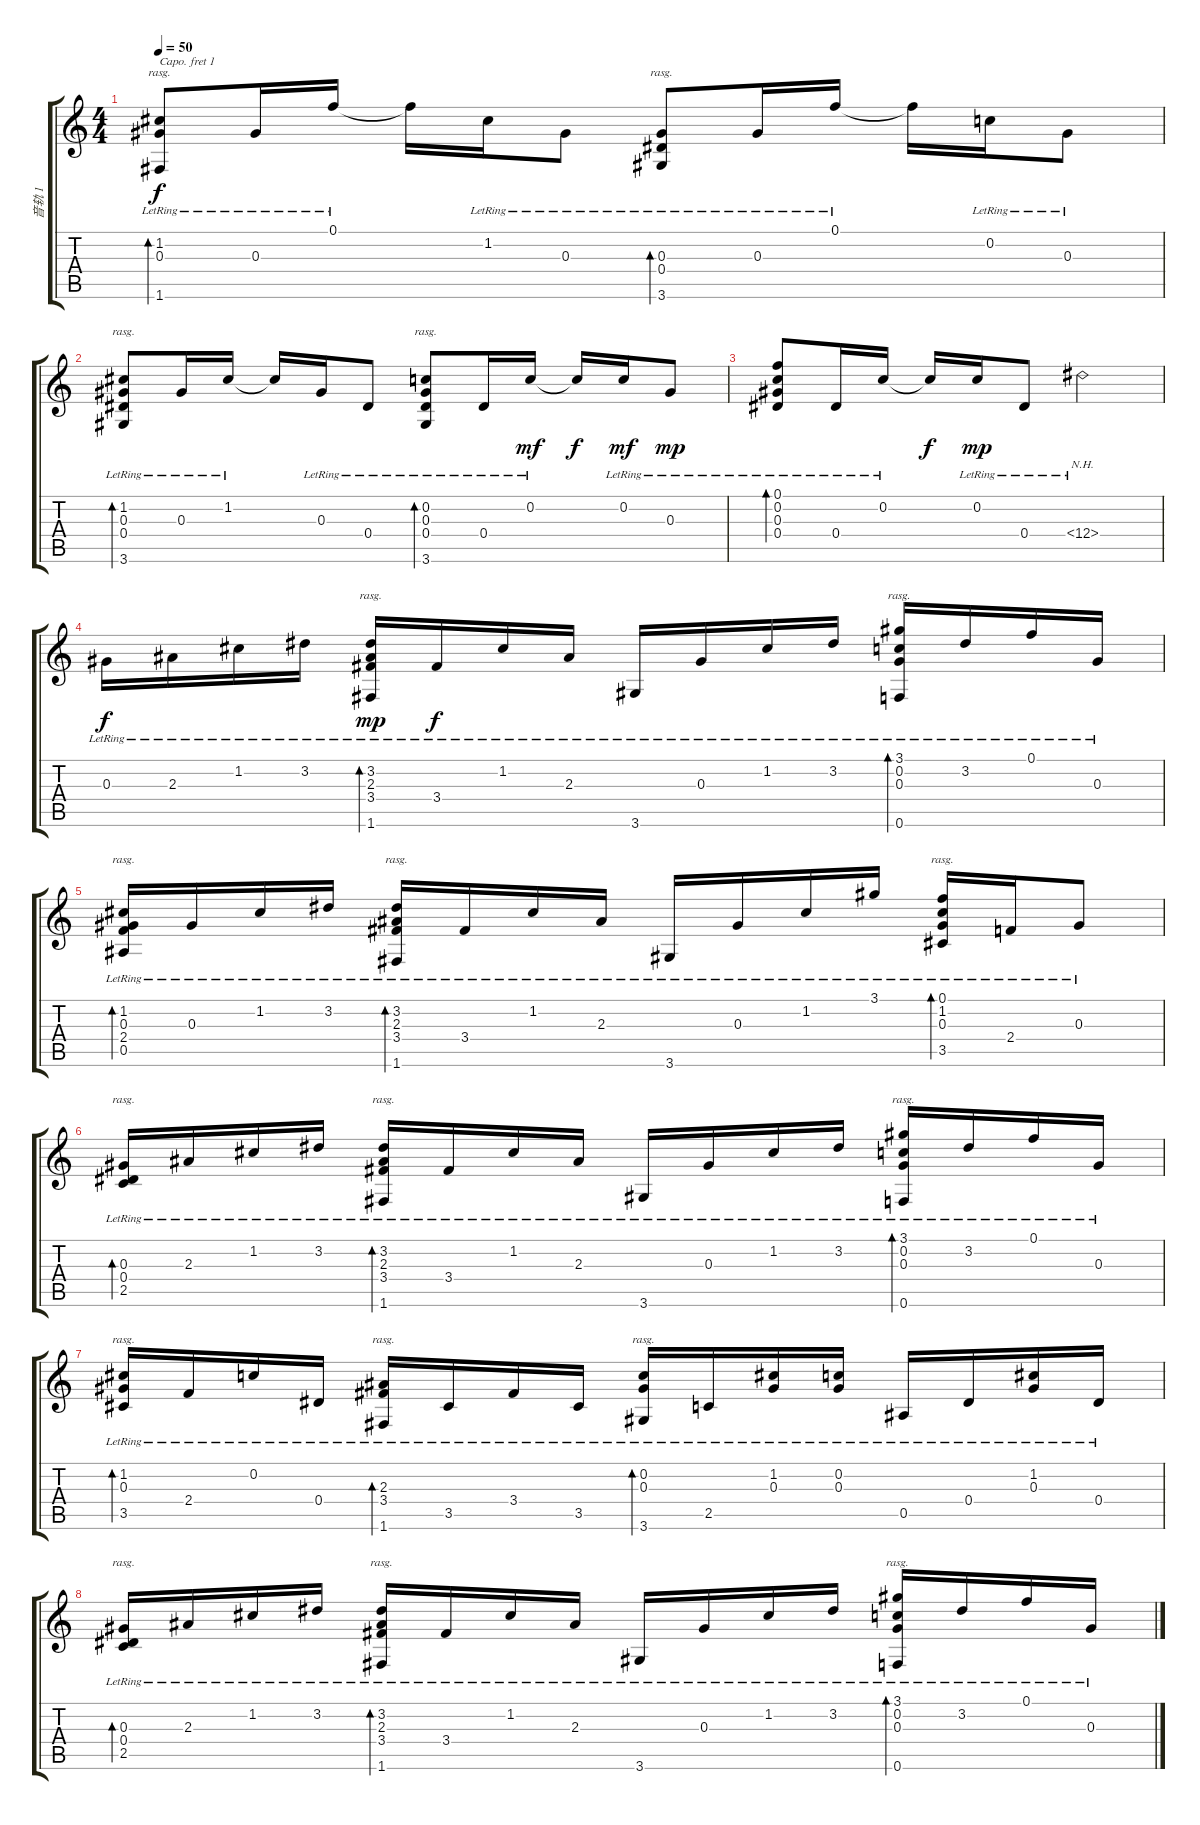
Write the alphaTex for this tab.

\track ("音轨 1" "音轨 1") {instrument acousticguitarnylon}
\staff {score tabs}
\capo 1
\tuning (E4 B3 G3 D3 A2 E2) {hide}
\ts (4 4)
\tempo 50
\clef g2
\ks c
(1.2{lr} 0.3{lr} 1.6{lr}).8{bd 240 rasg ii dy f} 0.3{lr}.16 0.1{lr}.16 0.1{t}.16 1.2{lr}.16 0.3{lr}.8 (0.3{lr} 0.4{lr} 3.6{lr}).8{bd 240 rasg ii} 0.3{lr}.16 0.1{lr}.16 0.1{t}.16 0.2{lr}.16 0.3{lr}.8 |
(1.2{lr} 0.3{lr} 0.4{lr} 3.6{lr}).8{bd 240 rasg ii} 0.3{lr}.16 1.2{lr}.16 1.2{t}.16 0.3{lr}.16 0.4{lr}.8 (0.2{lr} 0.3{lr} 0.4{lr} 3.6{lr}).8{bd 240 rasg ii} 0.4{lr}.16 0.2{lr}.16{dy mf} 0.2{t}.16{dy f} 0.2{lr}.16{dy mf} 0.3{lr}.8{dy mp} |
(0.1{lr} 0.2{lr} 0.3{lr} 0.4{lr}).8{bd 480} 0.4{lr}.16 0.2{lr}.16 0.2{t}.16{dy f} 0.2{lr}.16{dy mp} 0.4{lr}.8 12.4{nh lr}.2 |
0.3{lr}.16{dy f} 2.3{lr}.16 1.2{lr}.16 3.2{lr}.16 (3.2{lr} 2.3{lr} 3.4{lr} 1.6{lr}).16{bd 480 rasg ii dy mp} 3.4{lr}.16{dy f} 1.2{lr}.16 2.3{lr}.16 3.6{lr}.16 0.3{lr}.16 1.2{lr}.16 3.2{lr}.16 (3.1{lr} 0.2{lr} 0.3{lr} 0.6{lr}).16{bd 480 rasg ii} 3.2{lr}.16 0.1{lr}.16 0.3{lr}.16 |
(1.2{lr} 0.3{lr} 2.4{lr} 0.5{lr}).16{bd 480 rasg ii} 0.3{lr}.16 1.2{lr}.16 3.2{lr}.16 (3.2{lr} 2.3{lr} 3.4{lr} 1.6{lr}).16{bd 480 rasg ii} 3.4{lr}.16 1.2{lr}.16 2.3{lr}.16 3.6{lr}.16 0.3{lr}.16 1.2{lr}.16 3.1{lr}.16 (0.1{lr} 1.2{lr} 0.3{lr} 3.5{lr}).16{bd 480 rasg ii} 2.4{lr}.16 0.3{lr}.8 |
(0.3{lr} 0.4{lr} 2.5).16{bd 480 rasg ii} 2.3{lr}.16 1.2{lr}.16 3.2{lr}.16 (3.2{lr} 2.3{lr} 3.4{lr} 1.6{lr}).16{bd 480 rasg ii} 3.4{lr}.16 1.2{lr}.16 2.3{lr}.16 3.6{lr}.16 0.3{lr}.16 1.2{lr}.16 3.2{lr}.16 (3.1{lr} 0.2{lr} 0.3{lr} 0.6{lr}).16{bd 480 rasg ii} 3.2{lr}.16 0.1{lr}.16 0.3{lr}.16 |
(1.2{lr} 0.3{lr} 3.5{lr}).16{bd 480 rasg ii} 2.4{lr}.16 0.2{lr}.16 0.4{lr}.16 (2.3{lr} 3.4{lr} 1.6{lr}).16{bd 480 rasg ii} 3.5{lr}.16 3.4{lr}.16 3.5{lr}.16 (0.2{lr} 0.3{lr} 3.6{lr}).16{bd 480 rasg ii} 2.5{lr}.16 (1.2{lr} 0.3{lr}).16 (0.2{lr} 0.3{lr}).16 0.5{lr}.16 0.4{lr}.16 (1.2{lr} 0.3{lr}).16 0.4{lr}.16 |
(0.3{lr} 0.4{lr} 2.5{lr}).16{bd 480 rasg ii} 2.3{lr}.16 1.2{lr}.16 3.2{lr}.16 (3.2{lr} 2.3{lr} 3.4{lr} 1.6{lr}).16{bd 480 rasg ii} 3.4{lr}.16 1.2{lr}.16 2.3{lr}.16 3.6{lr}.16 0.3{lr}.16 1.2{lr}.16 3.2{lr}.16 (3.1{lr} 0.2{lr} 0.3{lr} 0.6{lr}).16{bd 480 rasg ii} 3.2{lr}.16 0.1{lr}.16 0.3{lr}.16
